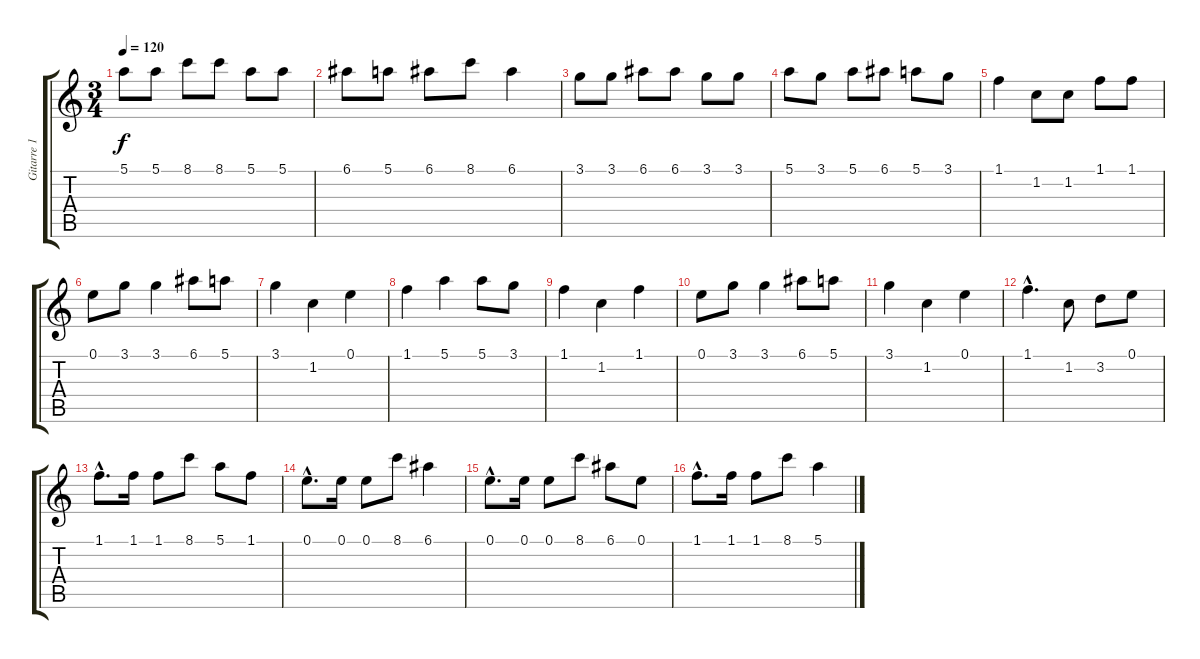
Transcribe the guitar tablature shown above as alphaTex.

\track ("Gitarre 1" "Gitarre 1") {instrument acousticguitarnylon}
\staff {score tabs}
\tuning (E4 B3 G3 D3 A2 E2) {hide}
\ts (3 4)
\tempo 120
\clef g2
\ks c
5.1.8{dy f} 5.1.8 8.1.8 8.1.8 5.1.8 5.1.8 |
6.1.8 5.1.8 6.1.8 8.1.8 6.1.4 |
3.1.8 3.1.8 6.1.8 6.1.8 3.1.8 3.1.8 |
5.1.8 3.1.8 5.1.8 6.1.8 5.1.8 3.1.8 |
1.1.4 1.2.8 1.2.8 1.1.8 1.1.8 |
0.1.8 3.1.8 3.1.4 6.1.8 5.1.8 |
3.1.4 1.2.4 0.1.4 |
1.1.4 5.1.4 5.1.8 3.1.8 |
1.1.4 1.2.4 1.1.4 |
0.1.8 3.1.8 3.1.4 6.1.8 5.1.8 |
3.1.4 1.2.4 0.1.4 |
1.1{hac}.4{d} 1.2.8 3.2.8 0.1.8 |
1.1{hac}.8{d} 1.1.16 1.1.8 8.1.8 5.1.8 1.1.8 |
0.1{hac}.8{d} 0.1.16 0.1.8 8.1.8 6.1.4 |
0.1{hac}.8{d} 0.1.16 0.1.8 8.1.8 6.1.8 0.1.8 |
1.1{hac}.8{d} 1.1.16 1.1.8 8.1.8 5.1.4
